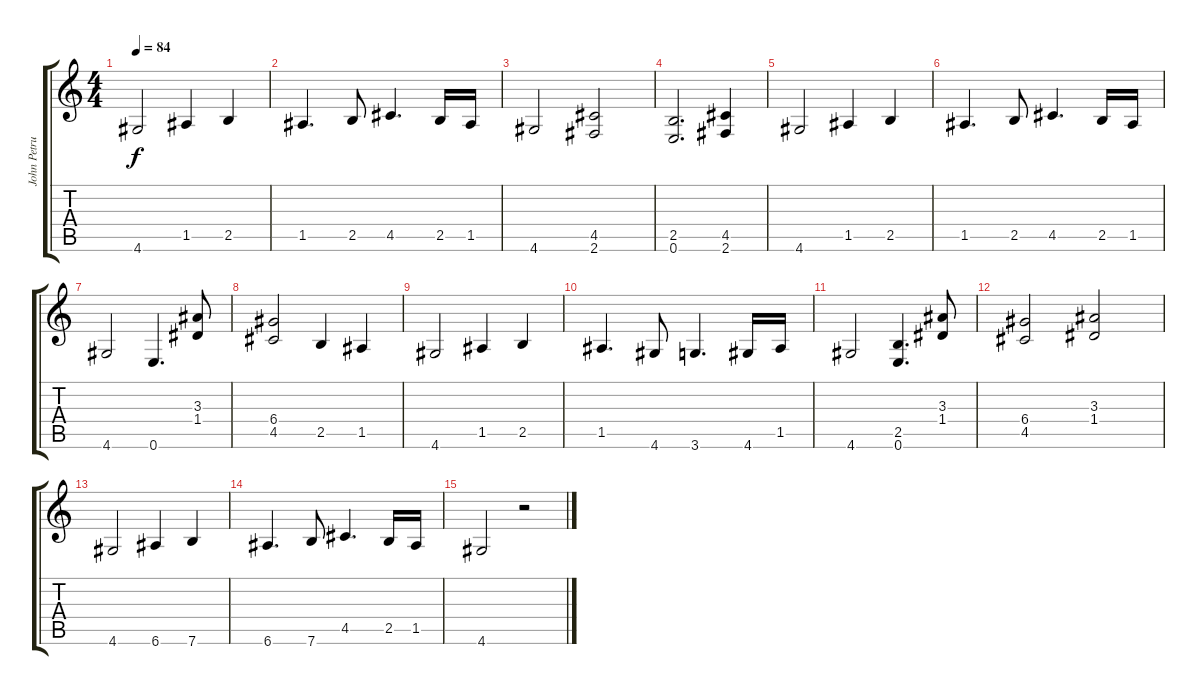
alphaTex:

\track ("John Petrucci" "John Petru") {instrument acousticguitarsteel}
\staff {score tabs}
\tuning (E4 B3 G3 D3 A2 E2) {hide}
\ts (4 4)
\tempo 84
\clef g2
\ks c
4.6.2{dy f} 1.5.4 2.5.4 |
1.5.4{d} 2.5.8 4.5.4{d} 2.5.16 1.5.16 |
4.6.2 (4.5 2.6).2 |
(2.5 0.6).2{d} (4.5 2.6).4 |
4.6.2 1.5.4 2.5.4 |
1.5.4{d volume 12 balance 0} 2.5.8 4.5.4{d} 2.5.16 1.5.16 |
4.6.2 0.6.4{d} (3.3 1.4).8 |
(6.4 4.5).2 2.5.4 1.5.4 |
4.6.2 1.5.4 2.5.4 |
1.5.4{d} 4.6.8 3.6.4{d} 4.6.16 1.5.16 |
4.6.2 (2.5 0.6).4{d} (3.3 1.4).8 |
(6.4 4.5).2 (3.3 1.4).2 |
4.6.2 6.6.4 7.6.4 |
6.6.4{d} 7.6.8 4.5.4{d} 2.5.16 1.5.16 |
4.6.2 r.2
